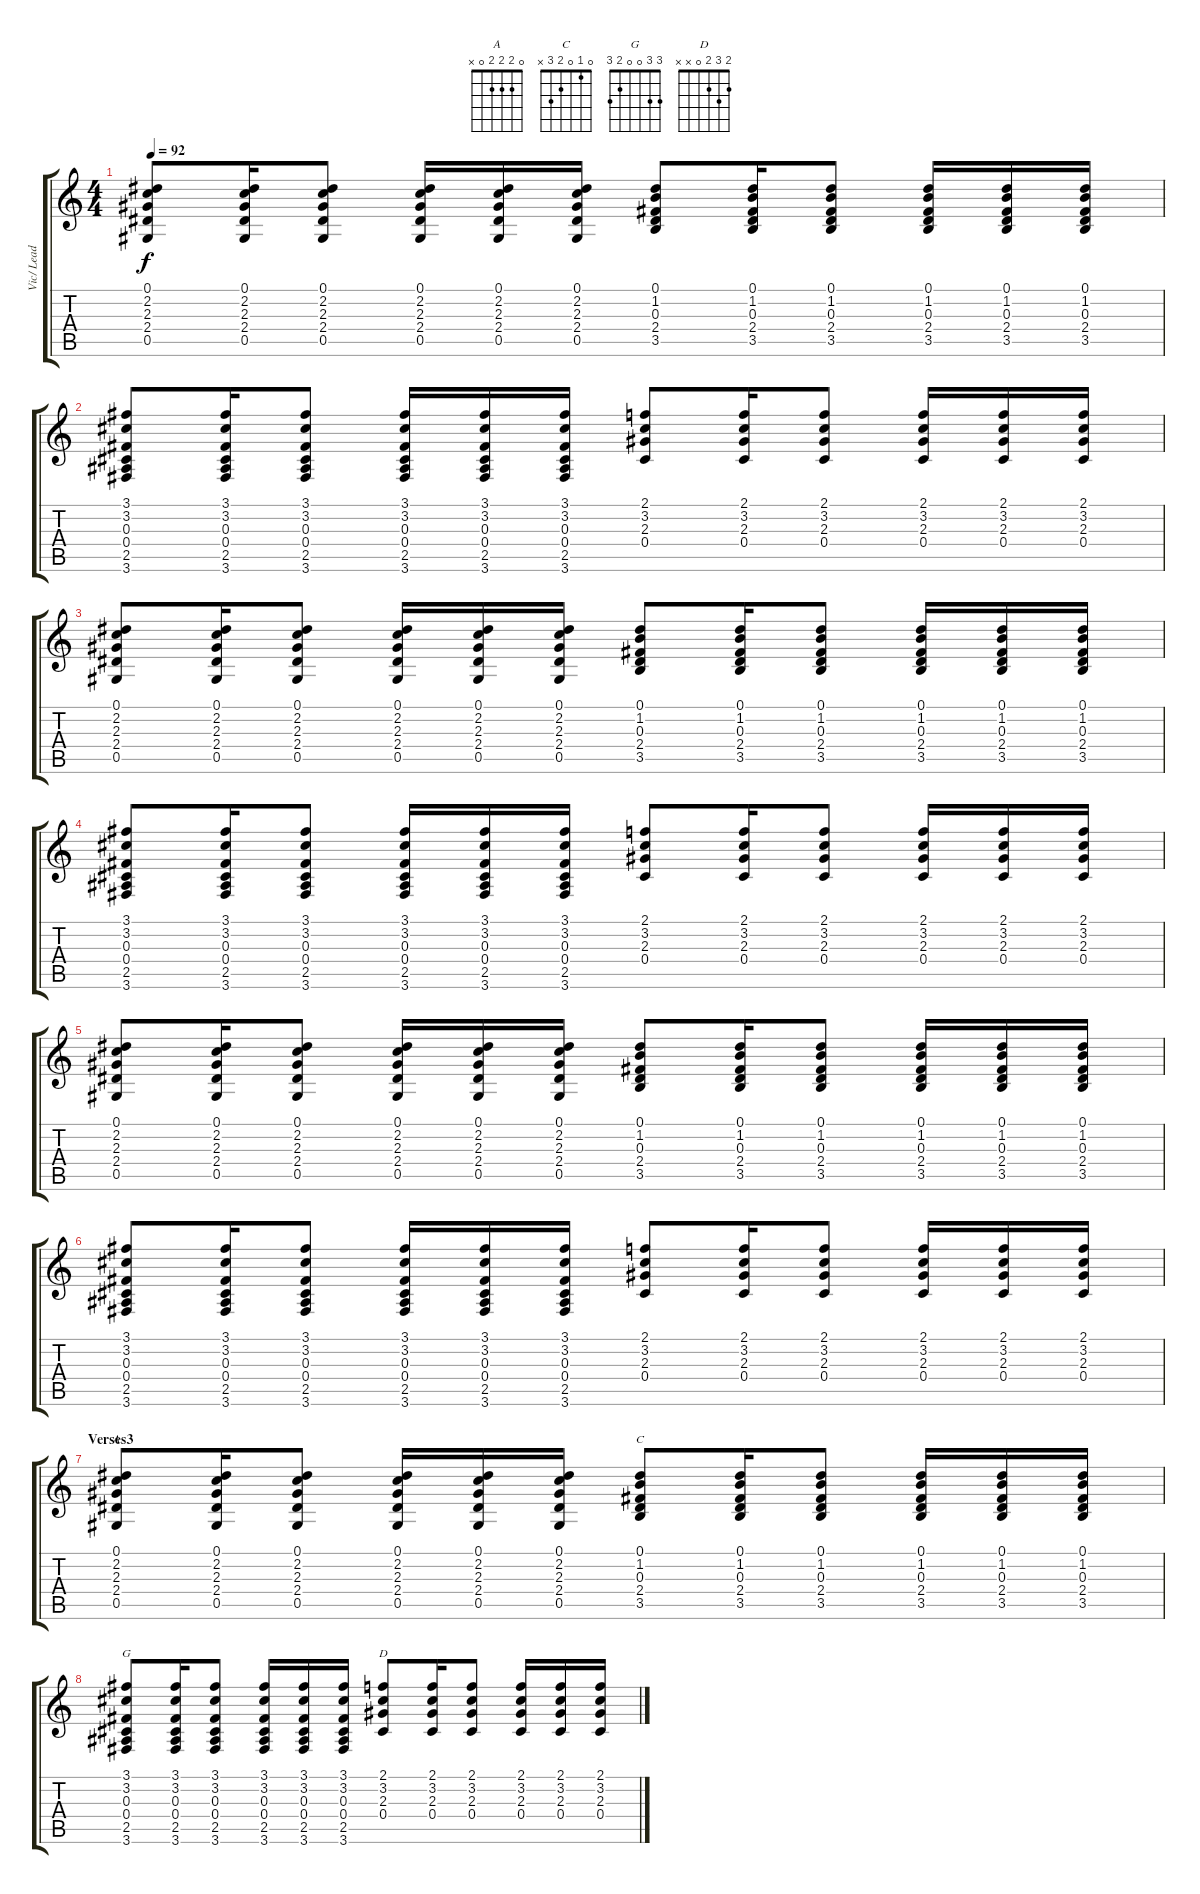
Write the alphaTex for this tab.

\track ("Vic/ Lead" "Vic/ Lead") {instrument acousticguitarsteel}
\staff {score tabs}
\tuning (Eb4 Bb3 Gb3 Db3 Ab2 Eb2) {hide}
\chord ("A" 0 2 2 2 0 x)
\chord ("C" 0 1 0 2 3 x)
\chord ("G" 3 3 0 0 2 3)
\chord ("D" 2 3 2 0 x x)
\ts (4 4)
\tempo 92
\clef g2
\ks c
(0.1 2.2 2.3 2.4 0.5).8{dy f} (0.1 2.2 2.3 2.4 0.5).16 (0.1 2.2 2.3 2.4 0.5).8 (0.1 2.2 2.3 2.4 0.5).16 (0.1 2.2 2.3 2.4 0.5).16 (0.1 2.2 2.3 2.4 0.5).16 (0.1 1.2 0.3 2.4 3.5).8 (0.1 1.2 0.3 2.4 3.5).16 (0.1 1.2 0.3 2.4 3.5).8 (0.1 1.2 0.3 2.4 3.5).16 (0.1 1.2 0.3 2.4 3.5).16 (0.1 1.2 0.3 2.4 3.5).16 |
(3.1 3.2 0.3 0.4 2.5 3.6).8 (3.1 3.2 0.3 0.4 2.5 3.6).16 (3.1 3.2 0.3 0.4 2.5 3.6).8 (3.1 3.2 0.3 0.4 2.5 3.6).16 (3.1 3.2 0.3 0.4 2.5 3.6).16 (3.1 3.2 0.3 0.4 2.5 3.6).16 (2.1 3.2 2.3 0.4).8 (2.1 3.2 2.3 0.4).16 (2.1 3.2 2.3 0.4).8 (2.1 3.2 2.3 0.4).16 (2.1 3.2 2.3 0.4).16 (2.1 3.2 2.3 0.4).16 |
(0.1 2.2 2.3 2.4 0.5).8 (0.1 2.2 2.3 2.4 0.5).16 (0.1 2.2 2.3 2.4 0.5).8 (0.1 2.2 2.3 2.4 0.5).16 (0.1 2.2 2.3 2.4 0.5).16 (0.1 2.2 2.3 2.4 0.5).16 (0.1 1.2 0.3 2.4 3.5).8 (0.1 1.2 0.3 2.4 3.5).16 (0.1 1.2 0.3 2.4 3.5).8 (0.1 1.2 0.3 2.4 3.5).16 (0.1 1.2 0.3 2.4 3.5).16 (0.1 1.2 0.3 2.4 3.5).16 |
(3.1 3.2 0.3 0.4 2.5 3.6).8 (3.1 3.2 0.3 0.4 2.5 3.6).16 (3.1 3.2 0.3 0.4 2.5 3.6).8 (3.1 3.2 0.3 0.4 2.5 3.6).16 (3.1 3.2 0.3 0.4 2.5 3.6).16 (3.1 3.2 0.3 0.4 2.5 3.6).16 (2.1 3.2 2.3 0.4).8 (2.1 3.2 2.3 0.4).16 (2.1 3.2 2.3 0.4).8 (2.1 3.2 2.3 0.4).16 (2.1 3.2 2.3 0.4).16 (2.1 3.2 2.3 0.4).16 |
(0.1 2.2 2.3 2.4 0.5).8 (0.1 2.2 2.3 2.4 0.5).16 (0.1 2.2 2.3 2.4 0.5).8 (0.1 2.2 2.3 2.4 0.5).16 (0.1 2.2 2.3 2.4 0.5).16 (0.1 2.2 2.3 2.4 0.5).16 (0.1 1.2 0.3 2.4 3.5).8 (0.1 1.2 0.3 2.4 3.5).16 (0.1 1.2 0.3 2.4 3.5).8 (0.1 1.2 0.3 2.4 3.5).16 (0.1 1.2 0.3 2.4 3.5).16 (0.1 1.2 0.3 2.4 3.5).16 |
(3.1 3.2 0.3 0.4 2.5 3.6).8 (3.1 3.2 0.3 0.4 2.5 3.6).16 (3.1 3.2 0.3 0.4 2.5 3.6).8 (3.1 3.2 0.3 0.4 2.5 3.6).16 (3.1 3.2 0.3 0.4 2.5 3.6).16 (3.1 3.2 0.3 0.4 2.5 3.6).16 (2.1 3.2 2.3 0.4).8 (2.1 3.2 2.3 0.4).16 (2.1 3.2 2.3 0.4).8 (2.1 3.2 2.3 0.4).16 (2.1 3.2 2.3 0.4).16 (2.1 3.2 2.3 0.4).16 |
\section ("" "Verses3")
(0.1 2.2 2.3 2.4 0.5).8{ch "A"} (0.1 2.2 2.3 2.4 0.5).16 (0.1 2.2 2.3 2.4 0.5).8 (0.1 2.2 2.3 2.4 0.5).16 (0.1 2.2 2.3 2.4 0.5).16 (0.1 2.2 2.3 2.4 0.5).16 (0.1 1.2 0.3 2.4 3.5).8{ch "C"} (0.1 1.2 0.3 2.4 3.5).16 (0.1 1.2 0.3 2.4 3.5).8 (0.1 1.2 0.3 2.4 3.5).16 (0.1 1.2 0.3 2.4 3.5).16 (0.1 1.2 0.3 2.4 3.5).16 |
(3.1 3.2 0.3 0.4 2.5 3.6).8{ch "G"} (3.1 3.2 0.3 0.4 2.5 3.6).16 (3.1 3.2 0.3 0.4 2.5 3.6).8 (3.1 3.2 0.3 0.4 2.5 3.6).16 (3.1 3.2 0.3 0.4 2.5 3.6).16 (3.1 3.2 0.3 0.4 2.5 3.6).16 (2.1 3.2 2.3 0.4).8{ch "D"} (2.1 3.2 2.3 0.4).16 (2.1 3.2 2.3 0.4).8 (2.1 3.2 2.3 0.4).16 (2.1 3.2 2.3 0.4).16 (2.1 3.2 2.3 0.4).16
